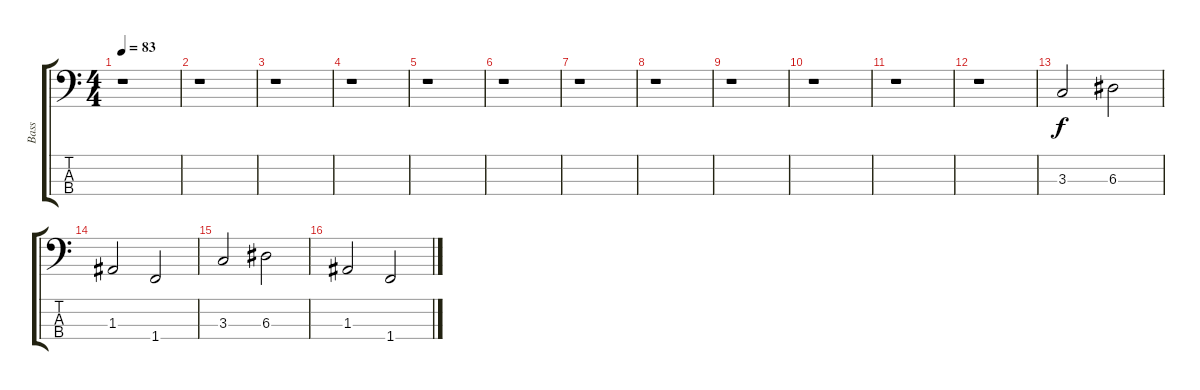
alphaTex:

\track ("Bass" "Bass") {instrument electricbassfinger}
\staff {score tabs}
\tuning (G2 D2 A1 E1) {hide}
\ts (4 4)
\tempo 83
\clef f4
\ks c
r.1{dy f instrument electricbassfinger} |
r.1 |
r.1 |
r.1 |
r.1 |
r.1 |
r.1 |
r.1 |
r.1 |
r.1 |
r.1 |
r.1 |
3.3.2 6.3.2 |
1.3.2 1.4.2 |
3.3.2 6.3.2 |
1.3.2 1.4.2
